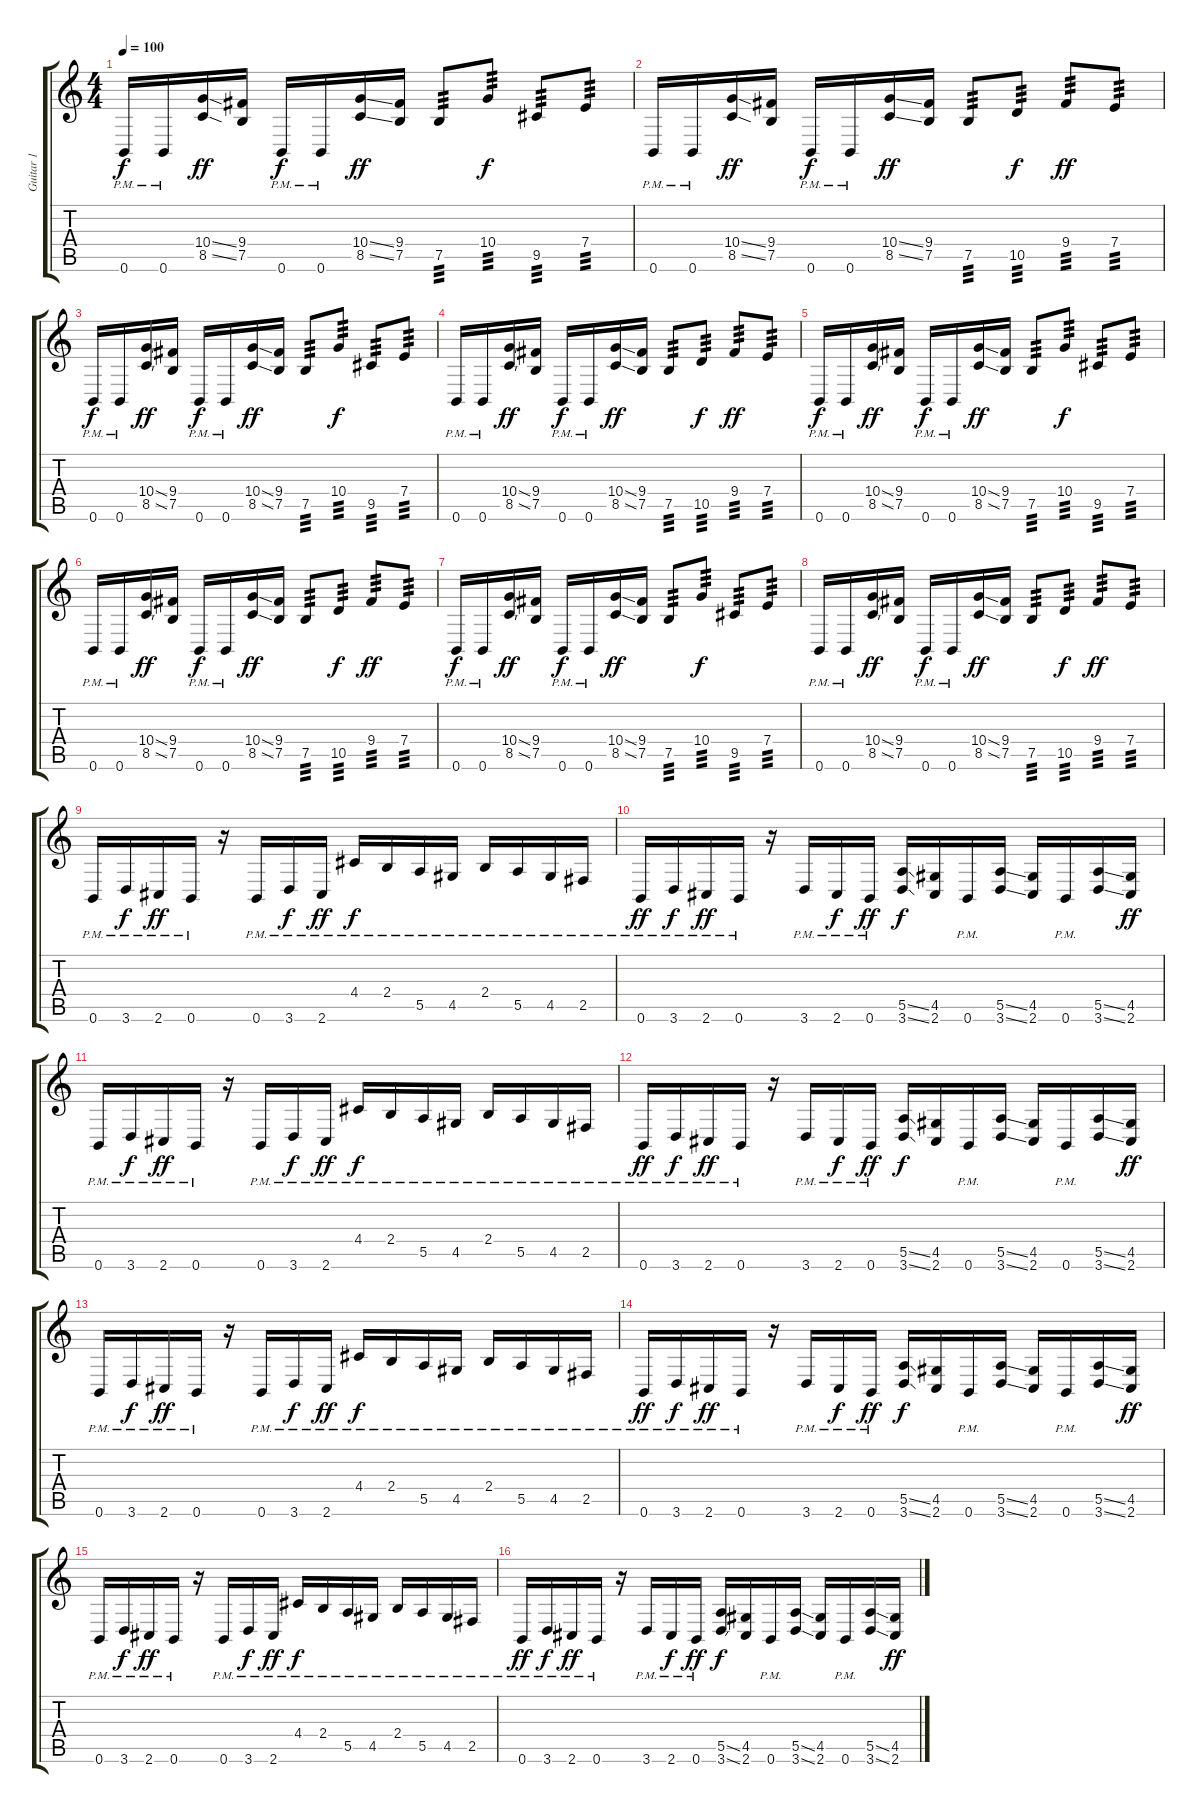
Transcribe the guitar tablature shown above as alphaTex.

\track ("Guitar 1" "Guitar 1") {instrument distortionguitar}
\staff {score tabs}
\tuning (B3 Gb3 D3 A2 E2 B1) {hide}
\ts (4 4)
\tempo 100
\clef g2
\ks c
0.6{pm}.16{dy f} 0.6{pm}.16 (10.4{ss} 8.5{ss}).16{dy ff} (9.4 7.5).16 0.6{pm}.16{dy f} 0.6{pm}.16 (10.4{ss} 8.5{ss}).16{dy ff} (9.4 7.5).16 7.5.8{tp 3} 10.4.8{tp 3 dy f} 9.5.8{tp 3} 7.4.8{tp 3} |
0.6{pm}.16 0.6{pm}.16 (10.4{ss} 8.5{ss}).16{dy ff} (9.4 7.5).16 0.6{pm}.16{dy f} 0.6{pm}.16 (10.4{ss} 8.5{ss}).16{dy ff} (9.4 7.5).16 7.5.8{tp 3} 10.5.8{tp 3 dy f} 9.4.8{tp 3 dy ff} 7.4.8{tp 3} |
0.6{pm}.16{dy f} 0.6{pm}.16 (10.4{ss} 8.5{ss}).16{dy ff} (9.4 7.5).16 0.6{pm}.16{dy f} 0.6{pm}.16 (10.4{ss} 8.5{ss}).16{dy ff} (9.4 7.5).16 7.5.8{tp 3} 10.4.8{tp 3 dy f} 9.5.8{tp 3} 7.4.8{tp 3} |
0.6{pm}.16 0.6{pm}.16 (10.4{ss} 8.5{ss}).16{dy ff} (9.4 7.5).16 0.6{pm}.16{dy f} 0.6{pm}.16 (10.4{ss} 8.5{ss}).16{dy ff} (9.4 7.5).16 7.5.8{tp 3} 10.5.8{tp 3 dy f} 9.4.8{tp 3 dy ff} 7.4.8{tp 3} |
0.6{pm}.16{dy f} 0.6{pm}.16 (10.4{ss} 8.5{ss}).16{dy ff} (9.4 7.5).16 0.6{pm}.16{dy f} 0.6{pm}.16 (10.4{ss} 8.5{ss}).16{dy ff} (9.4 7.5).16 7.5.8{tp 3} 10.4.8{tp 3 dy f} 9.5.8{tp 3} 7.4.8{tp 3} |
0.6{pm}.16 0.6{pm}.16 (10.4{ss} 8.5{ss}).16{dy ff} (9.4 7.5).16 0.6{pm}.16{dy f} 0.6{pm}.16 (10.4{ss} 8.5{ss}).16{dy ff} (9.4 7.5).16 7.5.8{tp 3} 10.5.8{tp 3 dy f} 9.4.8{tp 3 dy ff} 7.4.8{tp 3} |
0.6{pm}.16{dy f} 0.6{pm}.16 (10.4{ss} 8.5{ss}).16{dy ff} (9.4 7.5).16 0.6{pm}.16{dy f} 0.6{pm}.16 (10.4{ss} 8.5{ss}).16{dy ff} (9.4 7.5).16 7.5.8{tp 3} 10.4.8{tp 3 dy f} 9.5.8{tp 3} 7.4.8{tp 3} |
0.6{pm}.16 0.6{pm}.16 (10.4{ss} 8.5{ss}).16{dy ff} (9.4 7.5).16 0.6{pm}.16{dy f} 0.6{pm}.16 (10.4{ss} 8.5{ss}).16{dy ff} (9.4 7.5).16 7.5.8{tp 3} 10.5.8{tp 3 dy f} 9.4.8{tp 3 dy ff} 7.4.8{tp 3} |
0.6{pm}.16 3.6{pm}.16{dy f} 2.6{pm}.16{dy ff} 0.6{pm}.16 r.16 0.6{pm}.16 3.6{pm}.16{dy f} 2.6{pm}.16{dy ff} 4.4{pm}.16{dy f} 2.4{pm}.16 5.5{pm}.16 4.5{pm}.16 2.4{pm}.16 5.5{pm}.16 4.5{pm}.16 2.5{pm}.16 |
0.6{pm}.16{dy ff} 3.6{pm}.16{dy f} 2.6{pm}.16{dy ff} 0.6{pm}.16 r.16 3.6{pm}.16 2.6{pm}.16{dy f} 0.6{pm}.16{dy ff} (5.5{ss} 3.6{ss}).16{dy f} (4.5 2.6).16 0.6{pm}.16 (5.5{ss} 3.6{ss}).16 (4.5 2.6).16 0.6{pm}.16 (5.5{ss} 3.6{ss}).16 (4.5 2.6).16{dy ff} |
0.6{pm}.16 3.6{pm}.16{dy f} 2.6{pm}.16{dy ff} 0.6{pm}.16 r.16 0.6{pm}.16 3.6{pm}.16{dy f} 2.6{pm}.16{dy ff} 4.4{pm}.16{dy f} 2.4{pm}.16 5.5{pm}.16 4.5{pm}.16 2.4{pm}.16 5.5{pm}.16 4.5{pm}.16 2.5{pm}.16 |
0.6{pm}.16{dy ff} 3.6{pm}.16{dy f} 2.6{pm}.16{dy ff} 0.6{pm}.16 r.16 3.6{pm}.16 2.6{pm}.16{dy f} 0.6{pm}.16{dy ff} (5.5{ss} 3.6{ss}).16{dy f} (4.5 2.6).16 0.6{pm}.16 (5.5{ss} 3.6{ss}).16 (4.5 2.6).16 0.6{pm}.16 (5.5{ss} 3.6{ss}).16 (4.5 2.6).16{dy ff} |
0.6{pm}.16 3.6{pm}.16{dy f} 2.6{pm}.16{dy ff} 0.6{pm}.16 r.16 0.6{pm}.16 3.6{pm}.16{dy f} 2.6{pm}.16{dy ff} 4.4{pm}.16{dy f} 2.4{pm}.16 5.5{pm}.16 4.5{pm}.16 2.4{pm}.16 5.5{pm}.16 4.5{pm}.16 2.5{pm}.16 |
0.6{pm}.16{dy ff} 3.6{pm}.16{dy f} 2.6{pm}.16{dy ff} 0.6{pm}.16 r.16 3.6{pm}.16 2.6{pm}.16{dy f} 0.6{pm}.16{dy ff} (5.5{ss} 3.6{ss}).16{dy f} (4.5 2.6).16 0.6{pm}.16 (5.5{ss} 3.6{ss}).16 (4.5 2.6).16 0.6{pm}.16 (5.5{ss} 3.6{ss}).16 (4.5 2.6).16{dy ff} |
0.6{pm}.16 3.6{pm}.16{dy f} 2.6{pm}.16{dy ff} 0.6{pm}.16 r.16 0.6{pm}.16 3.6{pm}.16{dy f} 2.6{pm}.16{dy ff} 4.4{pm}.16{dy f} 2.4{pm}.16 5.5{pm}.16 4.5{pm}.16 2.4{pm}.16 5.5{pm}.16 4.5{pm}.16 2.5{pm}.16 |
0.6{pm}.16{dy ff} 3.6{pm}.16{dy f} 2.6{pm}.16{dy ff} 0.6{pm}.16 r.16 3.6{pm}.16 2.6{pm}.16{dy f} 0.6{pm}.16{dy ff} (5.5{ss} 3.6{ss}).16{dy f} (4.5 2.6).16 0.6{pm}.16 (5.5{ss} 3.6{ss}).16 (4.5 2.6).16 0.6{pm}.16 (5.5{ss} 3.6{ss}).16 (4.5 2.6).16{dy ff}
